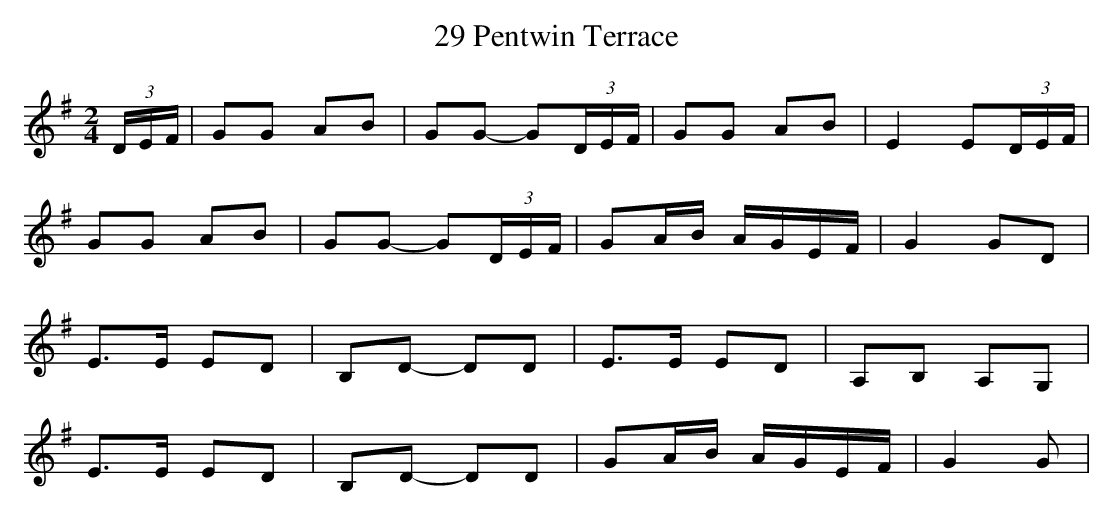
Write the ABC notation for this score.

X:1
T: 29 Pentwin Terrace
M: 2/4
L: 1/8
K: Gmaj
(3D/E/F/|GG AB|GG- G(3D/E/F/|GG AB|E2 E(3D/E/F/|
GG AB|GG- G(3D/E/F/|GA/B/ A/G/E/F/|G2GD|
E>E ED|B,D- DD|E>E ED|A,B, A,G,|
E>E ED|B,D- DD|GA/B/ A/G/E/F/|G2G|
